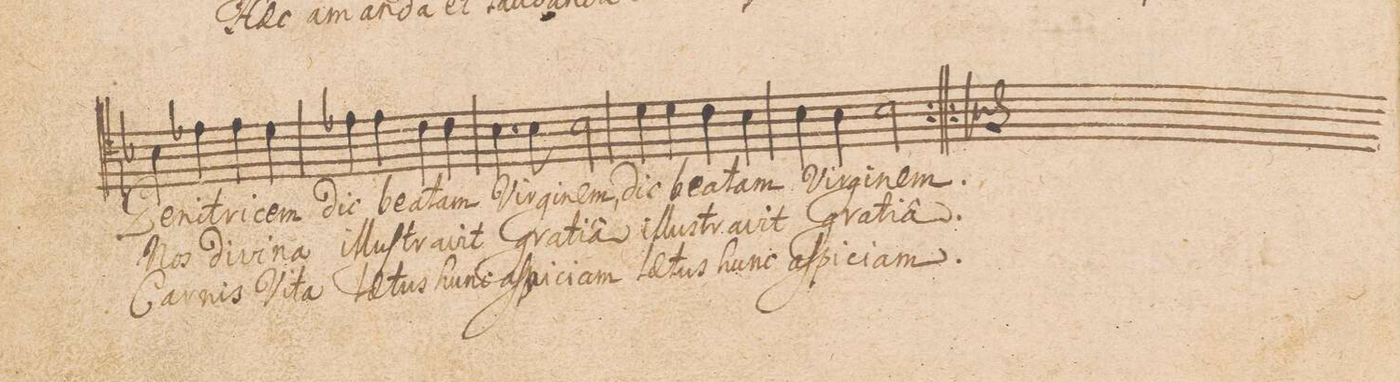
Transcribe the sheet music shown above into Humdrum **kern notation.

**kern	**text	**text	**text
*I"CANTVS.	*	*	*
*clefC4	*	*	*
*k[b-]	*	*	*
*met(c)	*	*	*
*M4/4	*	*	*
4b-\	Ge-	Nos	Car-
4ee-X\	-ni-	di-	-nis
4ee-\	-tri-	-vi-	Vi-
4dd\	-cem	-na	-ta
=22	=22	=22	=22
4ee-X\	dic	il-	lae-
4ee-\	be-	-lu-	-tus
4cc\	-a-	-ſtra-	hunc
4cc\	-tam	-vit	a-
=23	=23	=23	=23
4.b-\	Vir-	gra-	-ſpi-
8b-\	-gi-	-ti-	-ci-
2b-\	-nem,	-a	-am
=24	=24	=24	=24
4dd\	dic	il-	lae-
4dd\	be-	-lu-	-tus
4cc\	-a-	-stra-	hunc
4b-\	-tam	-vit	a-
=25	=25	=25	=25
4b-\	Vir-	gra-	-ſpi-
4a\	-gi-	-ti-	-ci-
2b-\	-nem.	-â.	-am.
==	==	==	==
*-	*-	*-	*-
